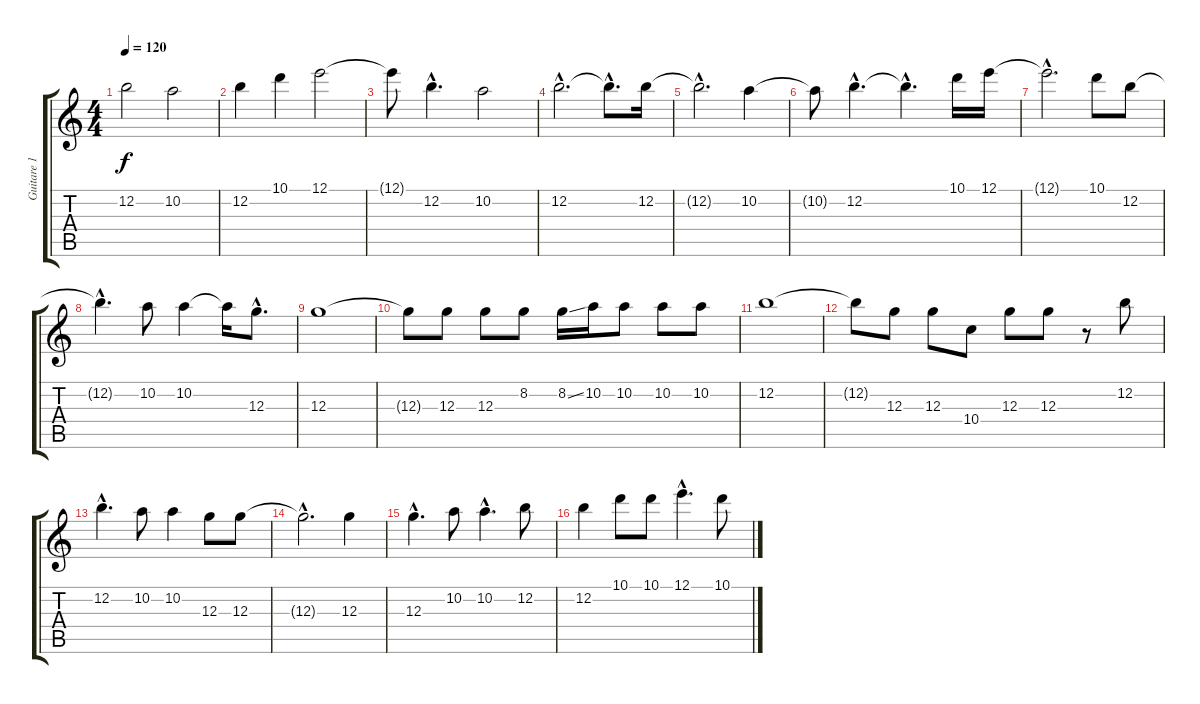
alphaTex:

\track ("Guitare 1" "Guitare 1") {instrument electricguitarclean}
\staff {score tabs}
\tuning (E4 B3 G3 D3 A2 E2) {hide}
\ts (4 4)
\tempo 120
\clef g2
\ks c
12.2.2{dy f} 10.2.2 |
12.2.4 10.1.4 12.1.2 |
12.1{t}.8 12.2{hac}.4{d} 10.2.2 |
12.2{hac}.2{d} 12.2{hac t}.8{d} 12.2.16 |
12.2{hac t}.2{d} 10.2.4 |
10.2{t}.8 12.2{hac}.4{d} 12.2{hac t}.4{d} 10.1.16 12.1.16 |
12.1{hac t}.2{d} 10.1.8 12.2.8 |
12.2{hac t}.4{d} 10.2.8 10.2.4 10.2{t}.16 12.3{hac}.8{d} |
12.3.1 |
12.3{t}.8 12.3.8 12.3.8 8.2.8 8.2{ss}.16 10.2.16 10.2.8 10.2.8 10.2.8 |
12.2.1 |
12.2{t}.8 12.3.8 12.3.8 10.4.8 12.3.8 12.3.8 r.8 12.2.8 |
12.2{hac}.4{d} 10.2.8 10.2.4 12.3.8 12.3.8 |
12.3{hac t}.2{d} 12.3.4 |
12.3{hac}.4{d} 10.2.8 10.2{hac}.4{d} 12.2.8 |
12.2.4 10.1.8 10.1.8 12.1{hac}.4{d} 10.1.8
